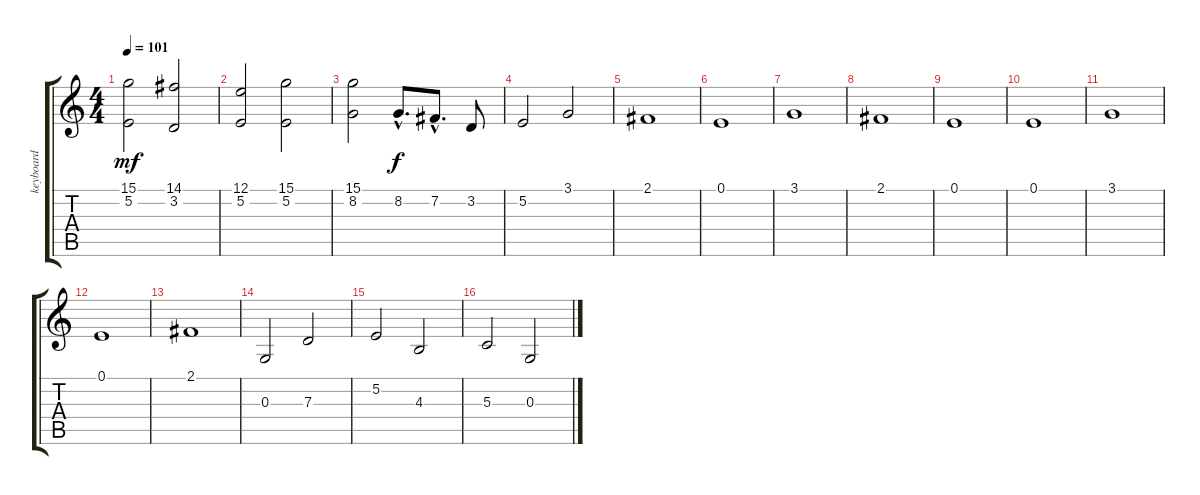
\track ("keyboard" "keyboard") {instrument stringensemble1}
\staff {score tabs}
\tuning (E4 B3 G3 D3 A2 E2) {hide}
\ts (4 4)
\tempo 101
\clef g2
\ks c
(15.1 5.2).2{dy mf} (14.1 3.2).2 |
(12.1 5.2).2 (15.1 5.2).2 |
(15.1 8.2).2 8.2{hac}.8{d dy f} 7.2{hac}.8{d} 3.2.8 |
5.2.2 3.1.2 |
2.1.1 |
0.1.1 |
3.1.1 |
2.1.1 |
0.1.1 |
0.1.1 |
3.1.1 |
0.1.1 |
2.1.1 |
0.3.2 7.3.2 |
5.2.2 4.3.2 |
5.3.2 0.3.2
